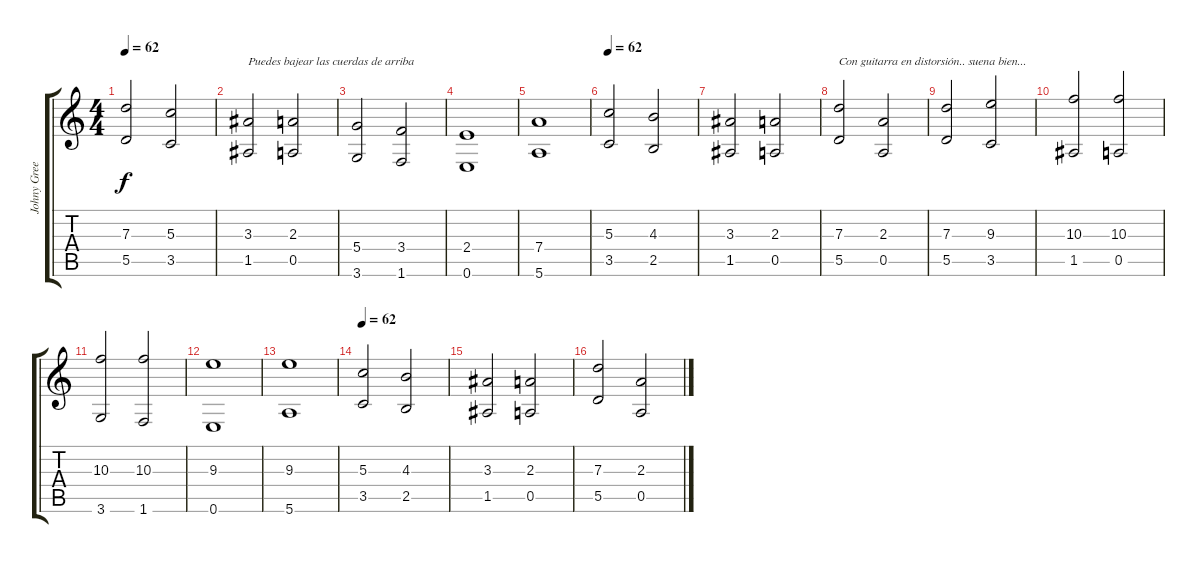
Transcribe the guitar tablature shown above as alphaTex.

\track ("Johny Greenwood" "Johny Gree") {instrument electricguitarjazz}
\staff {score tabs}
\tuning (E4 B3 G3 D3 A2 E2) {hide}
\ts (4 4)
\tempo 62
\clef g2
\ks c
(7.3 5.5).2{dy f} (5.3 3.5).2 |
(3.3 1.5).2{txt "Puedes bajear las cuerdas de arriba"} (2.3 0.5).2 |
(5.4 3.6).2 (3.4 1.6).2 |
(2.4 0.6).1 |
(7.4 5.6).1 |
\tempo 62
(5.3 3.5).2 (4.3 2.5).2 |
(3.3 1.5).2 (2.3 0.5).2 |
(7.3 5.5).2{txt "Con guitarra en distorsión.. suena bien..."} (2.3 0.5).2 |
(7.3 5.5).2 (9.3 3.5).2 |
(10.3 1.5).2 (10.3 0.5).2 |
(10.3 3.6).2 (10.3 1.6).2 |
(9.3 0.6).1 |
(9.3 5.6).1 |
\tempo 62
(5.3 3.5).2 (4.3 2.5).2 |
(3.3 1.5).2 (2.3 0.5).2 |
(7.3 5.5).2 (2.3 0.5).2
